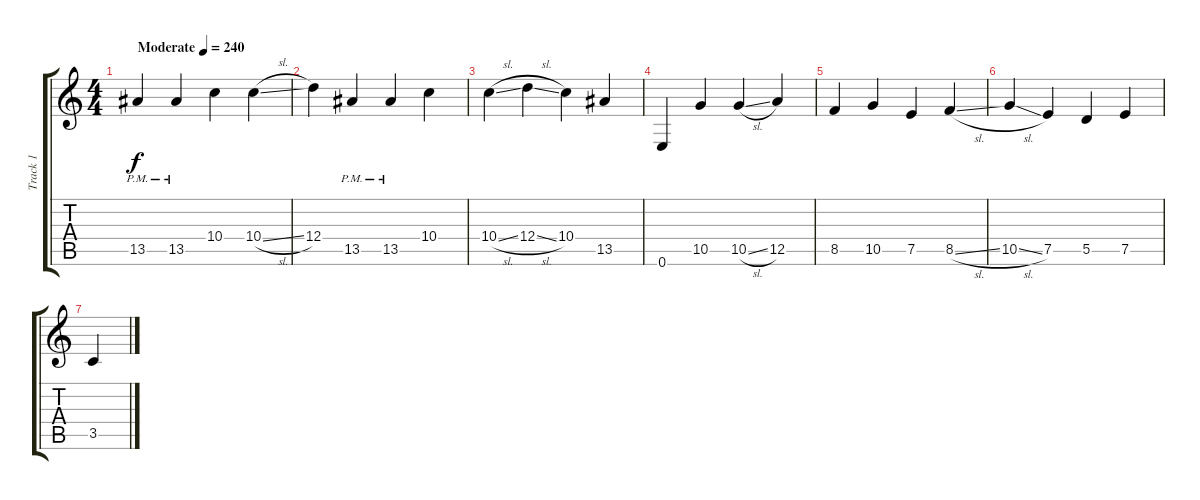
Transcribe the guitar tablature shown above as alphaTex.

\track ("Track 1" "Track 1") {instrument distortionguitar}
\staff {score tabs}
\tuning (E4 B3 G3 D3 A2 E2) {hide}
\ts (4 4)
\tempo (240 "Moderate")
\clef g2
\ks c
13.5{pm}.4{dy f instrument distortionguitar} 13.5{pm}.4 10.4.4 10.4{sl}.4 |
12.4.4 13.5{pm}.4 13.5{pm}.4 10.4.4 |
10.4{sl}.4 12.4{sl}.4 10.4.4 13.5.4 |
0.6.4 10.5.4 10.5{sl}.4 12.5.4 |
8.5.4 10.5.4 7.5.4 8.5{sl}.4 |
10.5{sl}.4 7.5.4 5.5.4 7.5.4 |
3.5.4
